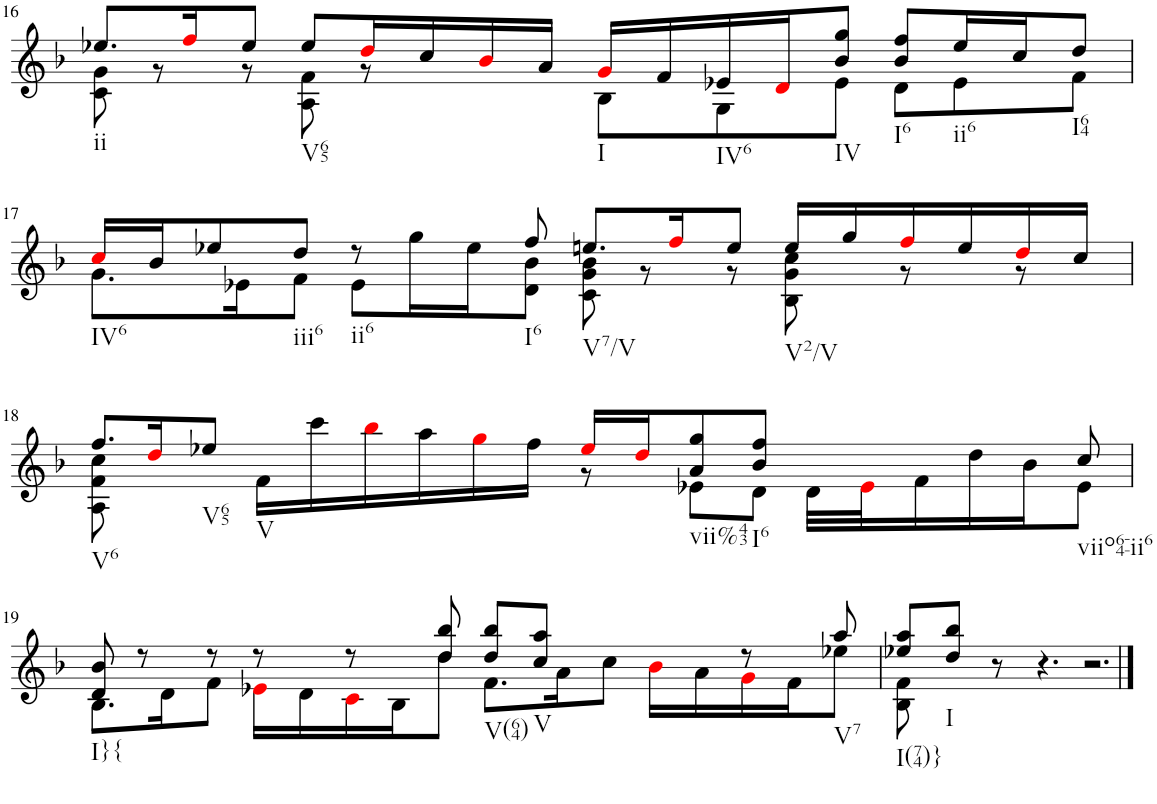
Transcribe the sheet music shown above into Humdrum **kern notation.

**kern
*part1
*staff1
*I"Violin
*I'Vln.
!!LO:PB:g=z
*clefG2
*k[b-]
*M12/8
=16
*^
!LO:TX:b:t=ii	!
8.ee-X/L	8c\ 8g\
.	8r
16ffi/K	.
8ee-/J	8r
!LO:TX:b:t=V65	!
8ee-/L	8A\ 8f\
16ddi/L	8r
16cc/	.
16b-i/	8ryy
16a/JJ	.
!LO:TX:b:t=I	!
16gi/LL	8B-\L
16f/	.
!LO:TX:b:t=IV6	!
16e-X/	8G\
16di/J	.
!LO:TX:b:t=IV	!
8b-/ 8gg/J	8e-\J
!LO:TX:b:t=I6	!
8b-/ 8ff/L	8d\L
!LO:TX:b:t=ii6	!
16ee-/L	8e-\
16cc/J	.
!LO:TX:b:t=I64	!
8dd/J	8f\J
!!LO:LB:g=z	!!
=17	=17
!LO:TX:b:t=IV6	!
16cci/LL	8.g\L
16b-/J	.
8ee-X/	.
.	16e-X\K
!LO:TX:b:t=iii6	!
8dd/J	8f\J
!LO:TX:b:t=ii6	!
8r	8e-\L
8ryy	16gg\L
.	16ee-\J
!LO:TX:b:t=I6	!
8ff/	8d\ 8b-\J
!LO:TX:b:t=V7/V	!
8.een/L	8c\ 8g\ 8b-\
.	8r
16ffi/K	.
8ee/J	8r
!LO:TX:b:t=V2/V	!
16ee/LL	8B-\ 8g\ 8cc\
16gg/	.
16ffi/	8r
16ee/	.
16ddi/	8r
16cc/JJ	.
!!LO:LB:g=z	!!
=18	=18
!LO:TX:b:t=V6	!
8.ff/L	8A\ 8f\ 8cc\
.	4ryy
16ddi/K	.
!LO:TX:b:t=V65	!
8ee-X/J	.
!LO:TX:b:t=V	!
4.ryy	16f\LL
.	16ccc\
.	16bb-i\
.	16aa\
.	16ggi\
.	16ff\JJ
16ee-i/LL	8r
16ddi/J	.
!LO:TX:b:t=vii%43	!
8a/ 8gg/	8e-X\L
!LO:TX:b:t=I6	!
8b-/ 8ff/J	8d\J
8ryy	32d\LLL
.	32e-i\J
.	16f\
8ryy	16dd\
.	16b-\J
!LO:TX:b:t=viio64-ii6	!
8cc/	8e-\J
!!LO:LB:g=z	!!
=19	=19
!LO:TX:b:t=I}{	!
8d/ 8b-/	8.B-\L
8r	.
.	16d\K
8r	8f\J
8r	16e-Xi\LL
.	16d\
8r	16ci\
.	16B-\J
8dd/ 8bb-/	8dd\J
!LO:TX:b:t=V(64)	!
8dd/ 8bb-/L	8.f\L
!LO:TX:b:t=V	!
8cc/ 8aa/J	.
.	16a\K
8ryy	8cc\J
8ryy	16b-i\LL
.	16a\
8r	16gi\
.	16f\J
!LO:TX:b:t=V7	!
8aa/	8ee-X\J
=20	=20
!LO:TX:b:t=I(74)}	!
8ee-X/ 8aa/L	8B-\ 8f\
!LO:TX:b:t=I	!
8dd/ 8bb-/J	1ryy
8r	.
4.r	.
2.r	.
.	4.ryy
*v	*v
==
*-
